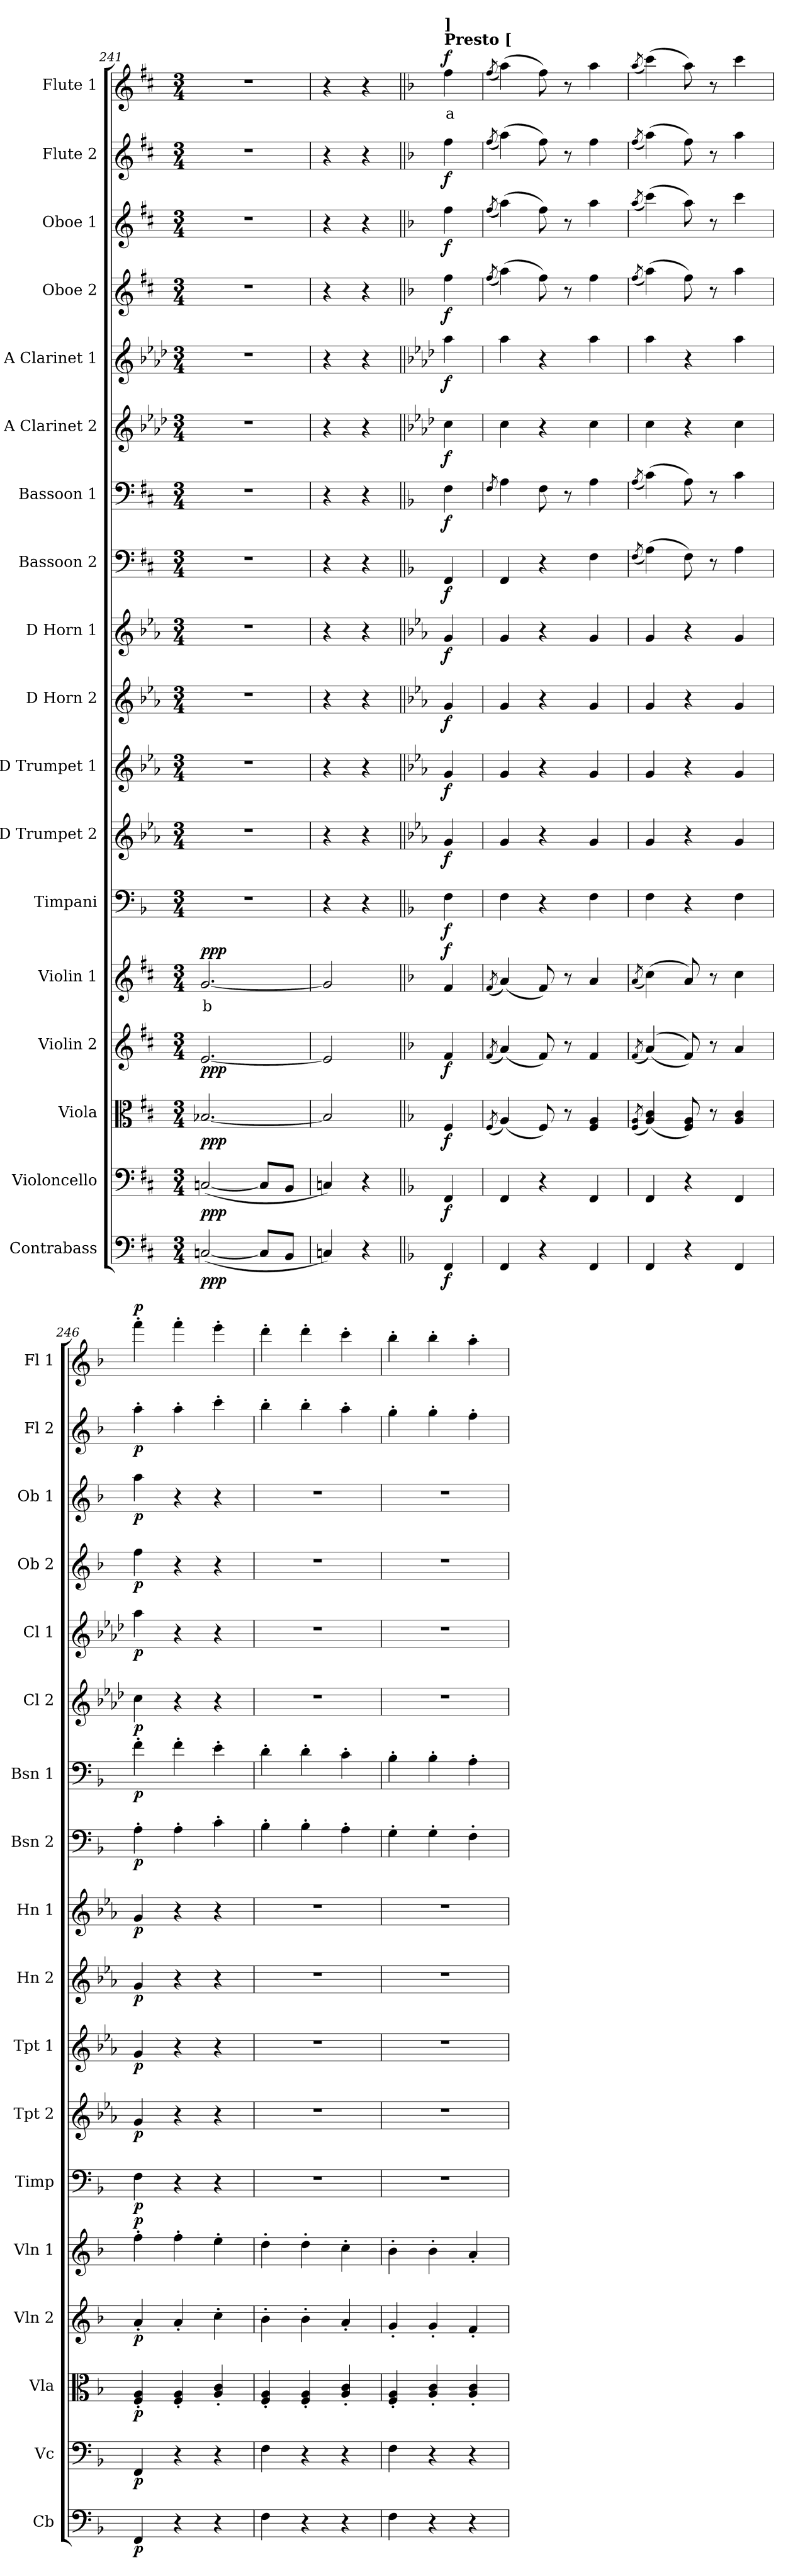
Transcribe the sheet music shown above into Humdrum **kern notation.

**kern	**dynam	**kern	**dynam	**kern	**dynam	**kern	**dynam	**kern	**text	**dynam	**kern	**dynam	**kern	**dynam	**kern	**dynam	**kern	**dynam	**kern	**dynam	**kern	**dynam	**kern	**dynam	**kern	**dynam	**kern	**dynam	**kern	**dynam	**kern	**dynam	**kern	**dynam	**kern	**text	**dynam
*part18	*part18	*part17	*part17	*part16	*part16	*part15	*part15	*part14	*part14	*part14	*part13	*part13	*part12	*part12	*part11	*part11	*part10	*part10	*part9	*part9	*part8	*part8	*part7	*part7	*part6	*part6	*part5	*part5	*part4	*part4	*part3	*part3	*part2	*part2	*part1	*part1	*part1
*staff18	*staff18	*staff17	*staff17	*staff16	*staff16	*staff15	*staff15	*staff14	*staff14	*staff14	*staff13	*staff13	*staff12	*staff12	*staff11	*staff11	*staff10	*staff10	*staff9	*staff9	*staff8	*staff8	*staff7	*staff7	*staff6	*staff6	*staff5	*staff5	*staff4	*staff4	*staff3	*staff3	*staff2	*staff2	*staff1	*staff1	*staff1
*I"Contrabass	*	*I"Violoncello	*	*I"Viola	*	*I"Violin 2	*	*I"Violin 1	*	*	*I"Timpani	*	*I"D Trumpet 2	*	*I"D Trumpet 1	*	*I"D Horn 2	*	*I"D Horn 1	*	*I"Bassoon 2	*	*I"Bassoon 1	*	*I"A Clarinet 2	*	*I"A Clarinet 1	*	*I"Oboe 2	*	*I"Oboe 1	*	*I"Flute 2	*	*I"Flute 1	*	*
*I'Cb	*	*I'Vc	*	*I'Vla	*	*I'Vln 2	*	*I'Vln 1	*	*	*I'Timp	*	*I'Tpt 2	*	*I'Tpt 1	*	*I'Hn 2	*	*I'Hn 1	*	*I'Bsn 2	*	*I'Bsn 1	*	*I'Cl 2	*	*I'Cl 1	*	*I'Ob 2	*	*I'Ob 1	*	*I'Fl 2	*	*I'Fl 1	*	*
*clefF4	*	*clefF4	*	*clefC3	*	*clefG2	*	*clefG2	*	*	*clefF4	*	*clefG2	*	*clefG2	*	*clefG2	*	*clefG2	*	*clefF4	*	*clefF4	*	*clefG2	*	*clefG2	*	*clefG2	*	*clefG2	*	*clefG2	*	*clefG2	*	*
*ITrd7c12	*	*	*	*	*	*	*	*	*	*	*	*	*ITrd-1c-2	*	*ITrd-1c-2	*	*ITrd6c10	*	*ITrd6c10	*	*	*	*	*	*ITrd2c3	*	*ITrd2c3	*	*	*	*	*	*	*	*	*	*
*k[f#c#]	*	*k[f#c#]	*	*k[f#c#]	*	*k[f#c#]	*	*k[f#c#]	*	*	*k[b-]	*	*k[b-]	*	*k[b-]	*	*k[b-]	*	*k[b-]	*	*k[f#c#]	*	*k[f#c#]	*	*k[b-]	*	*k[b-]	*	*k[f#c#]	*	*k[f#c#]	*	*k[f#c#]	*	*k[f#c#]	*	*
*M3/4	*	*M3/4	*	*M3/4	*	*M3/4	*	*M3/4	*	*	*M3/4	*	*M3/4	*	*M3/4	*	*M3/4	*	*M3/4	*	*M3/4	*	*M3/4	*	*M3/4	*	*M3/4	*	*M3/4	*	*M3/4	*	*M3/4	*	*M3/4	*	*
=241	=241	=241	=241	=241	=241	=241	=241	=241	=241	=241	=241	=241	=241	=241	=241	=241	=241	=241	=241	=241	=241	=241	=241	=241	=241	=241	=241	=241	=241	=241	=241	=241	=241	=241	=241	=241	=241
!	!LO:DY:b	!	!LO:DY:b	!	!LO:DY:b	!	!LO:DY:b	!	!LO:LY:b:color=#FF0000	!LO:DY:b	!	!	!	!	!	!	!	!	!	!	!	!	!	!	!	!	!	!	!	!	!	!	!	!	!	!	!
([2CCn/	ppp	([2Cn/	ppp	[2.B-X/	ppp	[2.e/	ppp	[2.g/	b	ppp	2.r	.	2.r	.	2.r	.	2.r	.	2.r	.	2.r	.	2.r	.	2.r	.	2.r	.	2.r	.	2.r	.	2.r	.	2.r	.	.
8CC/L]	.	8C/L]	.	.	.	.	.	.	.	.	.	.	.	.	.	.	.	.	.	.	.	.	.	.	.	.	.	.	.	.	.	.	.	.	.	.	.
8BBB/J	.	8BB/J	.	.	.	.	.	.	.	.	.	.	.	.	.	.	.	.	.	.	.	.	.	.	.	.	.	.	.	.	.	.	.	.	.	.	.
=242	=242	=242	=242	=242	=242	=242	=242	=242	=242	=242	=242	=242	=242	=242	=242	=242	=242	=242	=242	=242	=242	=242	=242	=242	=242	=242	=242	=242	=242	=242	=242	=242	=242	=242	=242	=242	=242
4CCn/)	.	4Cn/)	.	2B-/]	.	2e/]	.	2g/]	.	.	4r	.	4r	.	4r	.	4r	.	4r	.	4r	.	4r	.	4r	.	4r	.	4r	.	4r	.	4r	.	4r	.	.
4r	.	4r	.	.	.	.	.	.	.	.	4r	.	4r	.	4r	.	4r	.	4r	.	4r	.	4r	.	4r	.	4r	.	4r	.	4r	.	4r	.	4r	.	.
=243||	=243||	=243||	=243||	=243||	=243||	=243||	=243||	=243||	=243||	=243||	=243||	=243||	=243||	=243||	=243||	=243||	=243||	=243||	=243||	=243||	=243||	=243||	=243||	=243||	=243||	=243||	=243||	=243||	=243||	=243||	=243||	=243||	=243||	=243||	=243||	=243||	=243||
*k[b-]	*	*k[b-]	*	*k[b-]	*	*k[b-]	*	*k[b-]	*	*	*	*	*	*	*	*	*	*	*	*	*k[b-]	*	*k[b-]	*	*	*	*	*	*k[b-]	*	*k[b-]	*	*k[b-]	*	*k[b-]	*	*
*	*	*	*	*	*	*	*	*	*	*	*	*	*	*	*	*	*	*	*	*	*	*	*	*	*	*	*	*	*	*	*	*	*	*	*MM396	*	*
!	!	!	!	!	!	!	!	!	!	!	!	!	!	!	!	!	!	!	!	!	!	!	!	!	!	!	!	!	!	!	!	!	!	!	!LO:TX:a:B:t=Presto [	!	!
!	!	!	!	!	!	!	!	!	!	!	!	!	!	!	!	!	!	!	!	!	!	!	!	!	!	!	!	!	!	!	!	!	!	!	!LO:TX:a:B:t=]	!	!
!	!LO:DY:b	!	!LO:DY:b	!	!LO:DY:b	!	!LO:DY:b	!	!	!LO:DY:b	!	!LO:DY:b	!	!LO:DY:b	!	!LO:DY:b	!	!LO:DY:b	!	!LO:DY:b	!	!LO:DY:b	!	!LO:DY:b	!	!LO:DY:b	!	!LO:DY:b	!	!LO:DY:b	!	!LO:DY:b	!	!LO:DY:b	!	!LO:LY:b:color=#FF0000	!LO:DY:b
4FFF/	f	4FF/	f	4F/	f	4f/	f	4f/	.	f	4F\	f	4a/	f	4a/	f	4A/	f	4A/	f	4FF/	f	4F\	f	4a\	f	4ff\	f	4ff\	f	4ff\	f	4ff\	f	4ff\	a	f
=244	=244	=244	=244	=244	=244	=244	=244	=244	=244	=244	=244	=244	=244	=244	=244	=244	=244	=244	=244	=244	=244	=244	=244	=244	=244	=244	=244	=244	=244	=244	=244	=244	=244	=244	=244	=244	=244
.	.	.	.	(8qF/	.	(8qf/	.	(8qf/	.	.	.	.	.	.	.	.	.	.	.	.	.	.	8qF/	.	.	.	.	.	(8qff/	.	(8qff/	.	(8qff/	.	(8qff/	.	.
4FFF/	.	4FF/	.	(4A/)	.	(4a/)	.	(4a/)	.	.	4F\	.	4a/	.	4a/	.	4A/	.	4A/	.	4FF/	.	4A\	.	4a\	.	4ff\	.	(4aa\)	.	(4aa\)	.	(4aa\)	.	(4aa\)	.	.
4r	.	4r	.	8F/)	.	8f/)	.	8f/)	.	.	4r	.	4r	.	4r	.	4r	.	4r	.	4r	.	8F\	.	4r	.	4r	.	8ff\)	.	8ff\)	.	8ff\)	.	8ff\)	.	.
.	.	.	.	8r	.	8r	.	8r	.	.	.	.	.	.	.	.	.	.	.	.	.	.	8r	.	.	.	.	.	8r	.	8r	.	8r	.	8r	.	.
4FFF/	.	4FF/	.	4F/ 4A/	.	4f/	.	4a/	.	.	4F\	.	4a/	.	4a/	.	4A/	.	4A/	.	4F\	.	4A\	.	4a\	.	4ff\	.	4ff\	.	4aa\	.	4ff\	.	4aa\	.	.
=245	=245	=245	=245	=245	=245	=245	=245	=245	=245	=245	=245	=245	=245	=245	=245	=245	=245	=245	=245	=245	=245	=245	=245	=245	=245	=245	=245	=245	=245	=245	=245	=245	=245	=245	=245	=245	=245
.	.	.	.	(8qF/ 8qA/	.	(8qf/	.	(8qa/	.	.	.	.	.	.	.	.	.	.	.	.	(8qF/	.	(8qA/	.	.	.	.	.	(8qff/	.	(8qaa/	.	(8qff/	.	(8qaa/	.	.
4FFF/	.	4FF/	.	(4A/ 4c/)	.	((4a/)	.	(4cc\)	.	.	4F\	.	4a/	.	4a/	.	4A/	.	4A/	.	(4A\)	.	(4c\)	.	4a\	.	4ff\	.	(4aa\)	.	(4ccc\)	.	(4aa\)	.	(4ccc\)	.	.
4r	.	4r	.	8F/ 8A/)	.	8f/))	.	8a/)	.	.	4r	.	4r	.	4r	.	4r	.	4r	.	8F\)	.	8A\)	.	4r	.	4r	.	8ff\)	.	8aa\)	.	8ff\)	.	8aa\)	.	.
.	.	.	.	8r	.	8r	.	8r	.	.	.	.	.	.	.	.	.	.	.	.	8r	.	8r	.	.	.	.	.	8r	.	8r	.	8r	.	8r	.	.
4FFF/	.	4FF/	.	4A/ 4c/	.	4a/	.	4cc\	.	.	4F\	.	4a/	.	4a/	.	4A/	.	4A/	.	4A\	.	4c\	.	4a\	.	4ff\	.	4aa\	.	4ccc\	.	4aa\	.	4ccc\	.	.
=246	=246	=246	=246	=246	=246	=246	=246	=246	=246	=246	=246	=246	=246	=246	=246	=246	=246	=246	=246	=246	=246	=246	=246	=246	=246	=246	=246	=246	=246	=246	=246	=246	=246	=246	=246	=246	=246
!	!LO:DY:b	!	!LO:DY:b	!	!LO:DY:b	!	!LO:DY:b	!	!	!LO:DY:b	!	!LO:DY:b	!	!LO:DY:b	!	!LO:DY:b	!	!LO:DY:b	!	!LO:DY:b	!	!LO:DY:b	!	!LO:DY:b	!	!LO:DY:b	!	!LO:DY:b	!	!LO:DY:b	!	!LO:DY:b	!	!LO:DY:b	!	!	!LO:DY:b
4FFF/	p	4FF/	p	4F/' 4A/'	p	4a'/	p	4ff'\	.	p	4F\	p	4a/	p	4a/	p	4A/	p	4A/	p	4A'\	p	4f'\	p	4a\	p	4ff\	p	4ff\	p	4aa\	p	4aa'\	p	4fff'\	.	p
4r	.	4r	.	4F/' 4A/'	.	4a'/	.	4ff'\	.	.	4r	.	4r	.	4r	.	4r	.	4r	.	4A'\	.	4f'\	.	4r	.	4r	.	4r	.	4r	.	4aa'\	.	4fff'\	.	.
4r	.	4r	.	4A/' 4c/'	.	4cc'\	.	4ee'\	.	.	4r	.	4r	.	4r	.	4r	.	4r	.	4c'\	.	4e'\	.	4r	.	4r	.	4r	.	4r	.	4ccc'\	.	4eee'\	.	.
=247	=247	=247	=247	=247	=247	=247	=247	=247	=247	=247	=247	=247	=247	=247	=247	=247	=247	=247	=247	=247	=247	=247	=247	=247	=247	=247	=247	=247	=247	=247	=247	=247	=247	=247	=247	=247	=247
4FF\	.	4F\	.	4F/' 4A/'	.	4b-'\	.	4dd'\	.	.	2.r	.	2.r	.	2.r	.	2.r	.	2.r	.	4B-'\	.	4d'\	.	2.r	.	2.r	.	2.r	.	2.r	.	4bb-'\	.	4ddd'\	.	.
4r	.	4r	.	4F/' 4A/'	.	4b-'\	.	4dd'\	.	.	.	.	.	.	.	.	.	.	.	.	4B-'\	.	4d'\	.	.	.	.	.	.	.	.	.	4bb-'\	.	4ddd'\	.	.
4r	.	4r	.	4A/' 4c/'	.	4a'/	.	4cc'\	.	.	.	.	.	.	.	.	.	.	.	.	4A'\	.	4c'\	.	.	.	.	.	.	.	.	.	4aa'\	.	4ccc'\	.	.
=248	=248	=248	=248	=248	=248	=248	=248	=248	=248	=248	=248	=248	=248	=248	=248	=248	=248	=248	=248	=248	=248	=248	=248	=248	=248	=248	=248	=248	=248	=248	=248	=248	=248	=248	=248	=248	=248
4FF\	.	4F\	.	4F/' 4A/'	.	4g'/	.	4b-'\	.	.	2.r	.	2.r	.	2.r	.	2.r	.	2.r	.	4G'\	.	4B-'\	.	2.r	.	2.r	.	2.r	.	2.r	.	4gg'\	.	4bb-'\	.	.
4r	.	4r	.	4A/' 4c/'	.	4g'/	.	4b-'\	.	.	.	.	.	.	.	.	.	.	.	.	4G'\	.	4B-'\	.	.	.	.	.	.	.	.	.	4gg'\	.	4bb-'\	.	.
4r	.	4r	.	4A/' 4c/'	.	4f'/	.	4a'/	.	.	.	.	.	.	.	.	.	.	.	.	4F'\	.	4A'\	.	.	.	.	.	.	.	.	.	4ff'\	.	4aa'\	.	.
=	=	=	=	=	=	=	=	=	=	=	=	=	=	=	=	=	=	=	=	=	=	=	=	=	=	=	=	=	=	=	=	=	=	=	=	=	=
*-	*-	*-	*-	*-	*-	*-	*-	*-	*-	*-	*-	*-	*-	*-	*-	*-	*-	*-	*-	*-	*-	*-	*-	*-	*-	*-	*-	*-	*-	*-	*-	*-	*-	*-	*-	*-	*-
